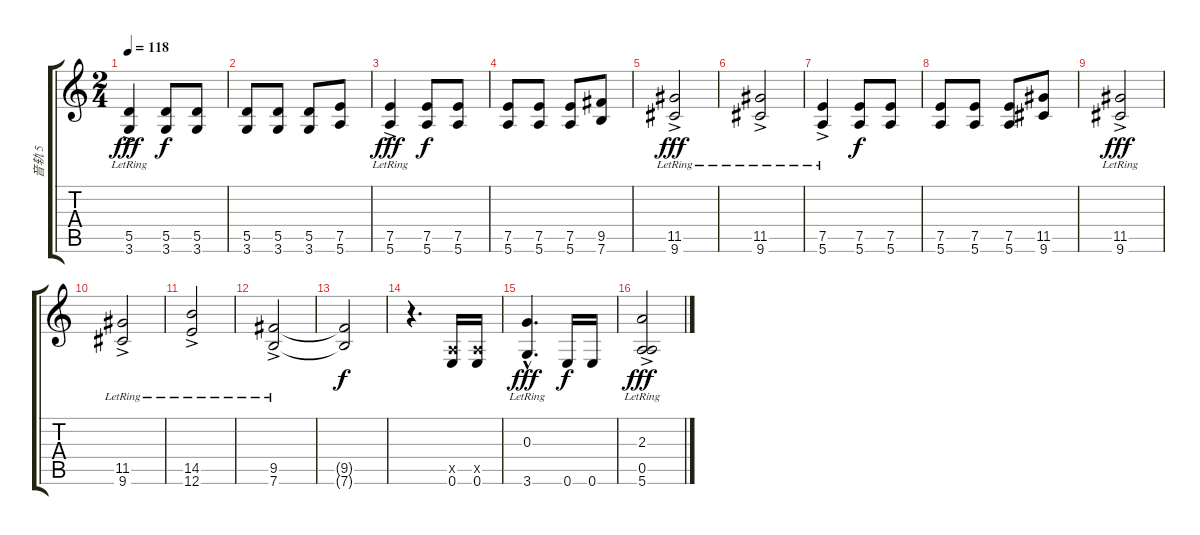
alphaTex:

\track ("音轨 5" "音轨 5") {instrument overdrivenguitar}
\staff {score tabs}
\tuning (E4 B3 G3 D3 A2 E2) {hide}
\ts (2 4)
\tempo 118
\clef g2
\ks c
(5.5 3.6{ac lr}).4{dy fff} (5.5 3.6).8{dy f} (5.5 3.6).8 |
(5.5 3.6).8 (5.5 3.6).8 (5.5 3.6).8 (7.5 5.6).8 |
(7.5 5.6{ac lr}).4{dy fff} (7.5 5.6).8{dy f} (7.5 5.6).8 |
(7.5 5.6).8 (7.5 5.6).8 (7.5 5.6).8 (9.5 7.6).8 |
(11.5{ac lr} 9.6{ac lr}).2{dy fff} |
(11.5{ac lr} 9.6{ac lr}).2 |
(7.5 5.6{ac lr}).4 (7.5 5.6).8{dy f} (7.5 5.6).8 |
(7.5 5.6).8 (7.5 5.6).8 (7.5 5.6).8 (11.5 9.6).8 |
(11.5{ac lr} 9.6{ac lr}).2{dy fff} |
(11.5{ac lr} 9.6{ac lr}).2 |
(14.5 12.6{ac lr}).2 |
(9.5 7.6{ac lr}).2 |
(9.5{t} 7.6{t}).2{dy f} |
r.4{d} (0.5{x} 0.6).16 (0.5{x} 0.6).16 |
(0.3{hac lr} 3.6{hac lr}).4{d dy fff} 0.6.16{dy f} 0.6.16 |
(2.3{ac lr} 0.5{ac lr} 5.6{ac lr}).2{dy fff}
